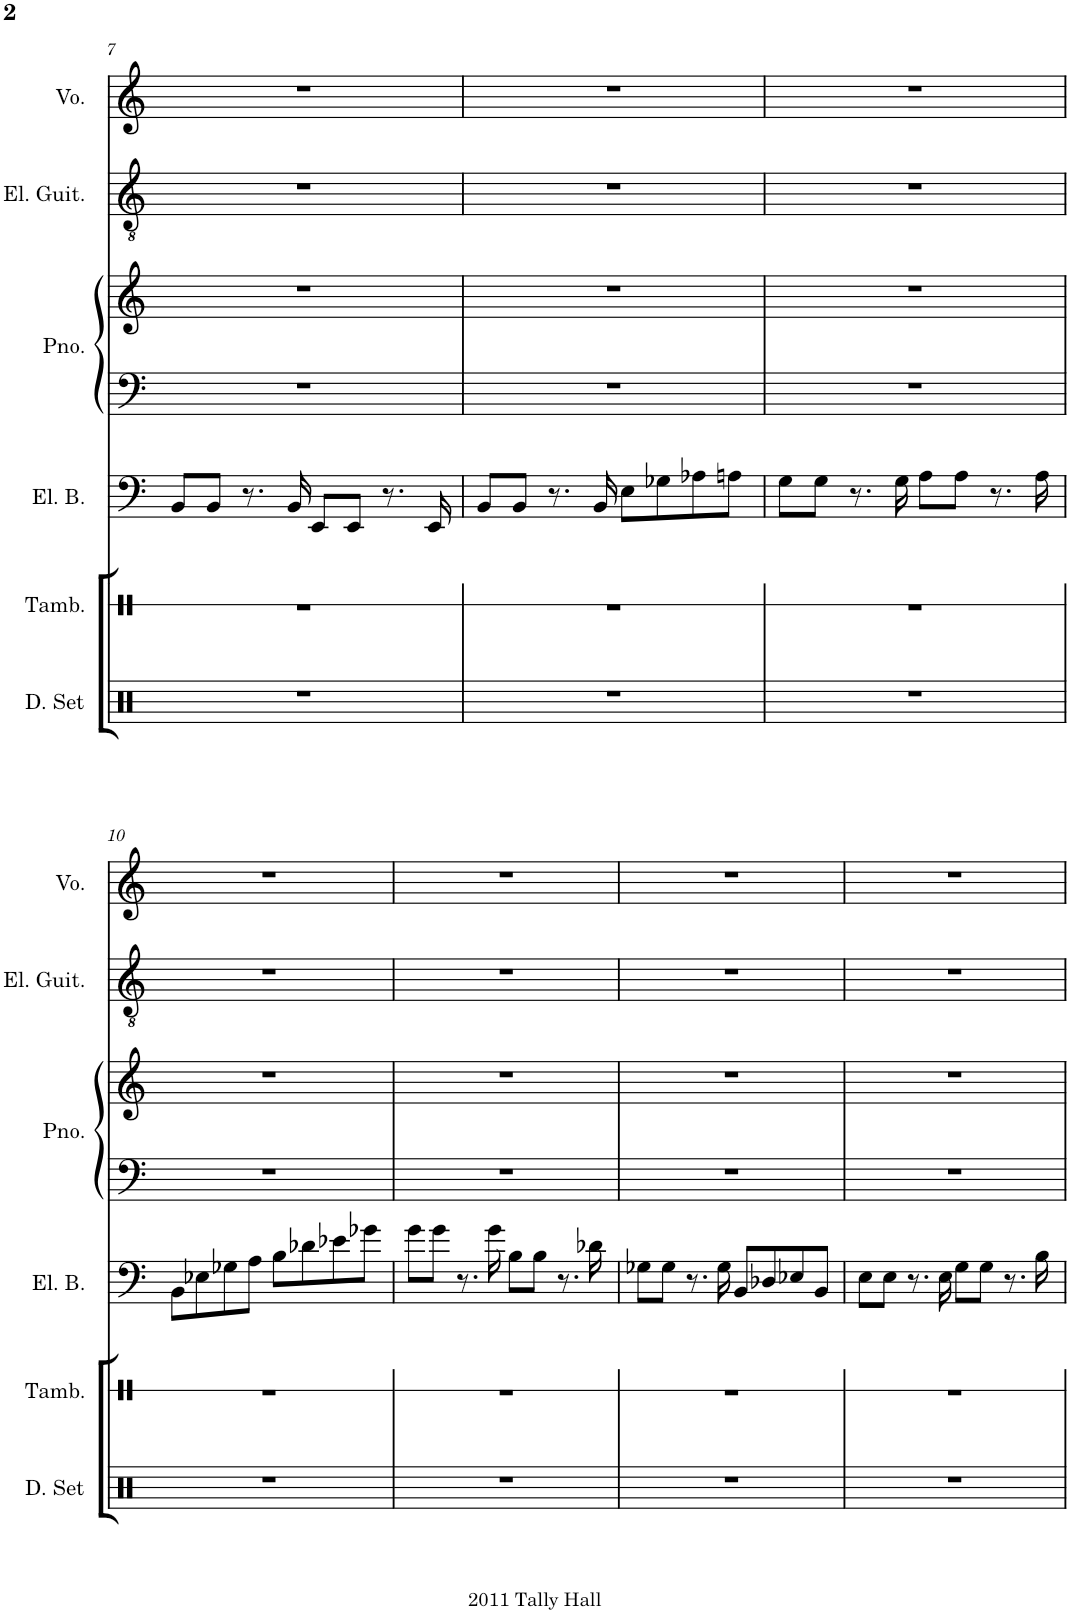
**kern	**kern	**kern	**kern	**kern	**kern	**kern
*part6	*part5	*part4	*part3	*part3	*part2	*part1
*staff7	*staff6	*staff5	*staff4	*staff3	*staff2	*staff1
*I"Drumset	*I"Tambourine	*I"Electric Bass	*I"Piano	*	*I"Electric Guitar	*I"Voice
*I'D. Set	*I'Tamb.	*I'El. B.	*I'Pno.	*	*I'El. Guit.	*I'Vo.
!!LO:PB:g=z
*clefX	*clefX	*clefF4	*clefF4	*clefG2	*clefGv2	*clefG2
*	*	*Trd7c12	*	*	*	*
*k[]	*k[]	*k[]	*k[]	*k[]	*k[]	*k[]
*M4/4	*M4/4	*M4/4	*M4/4	*M4/4	*M4/4	*M4/4
=7	=7	=7	=7	=7	=7	=7
1r	1r	8BB/L	1r	1r	1r	1r
.	.	8BB/J	.	.	.	.
.	.	8.r	.	.	.	.
.	.	16BB/	.	.	.	.
.	.	8EE/L	.	.	.	.
.	.	8EE/J	.	.	.	.
.	.	8.r	.	.	.	.
.	.	16EE/	.	.	.	.
=8	=8	=8	=8	=8	=8	=8
1r	1r	8BB/L	1r	1r	1r	1r
.	.	8BB/J	.	.	.	.
.	.	8.r	.	.	.	.
.	.	16BB/	.	.	.	.
.	.	8E\L	.	.	.	.
.	.	8G-X\	.	.	.	.
.	.	8A-X\	.	.	.	.
.	.	8An\J	.	.	.	.
=9	=9	=9	=9	=9	=9	=9
1r	1r	8G\L	1r	1r	1r	1r
.	.	8G\J	.	.	.	.
.	.	8.r	.	.	.	.
.	.	16G\	.	.	.	.
.	.	8A\L	.	.	.	.
.	.	8A\J	.	.	.	.
.	.	8.r	.	.	.	.
.	.	16A\	.	.	.	.
!!LO:LB:g=z
=10	=10	=10	=10	=10	=10	=10
1r	1r	8BB\L	1r	1r	1r	1r
.	.	8E-X\	.	.	.	.
.	.	8G-X\	.	.	.	.
.	.	8A\J	.	.	.	.
.	.	8B\L	.	.	.	.
.	.	8d-X\	.	.	.	.
.	.	8e-X\	.	.	.	.
.	.	8g-X\J	.	.	.	.
=11	=11	=11	=11	=11	=11	=11
1r	1r	8g\L	1r	1r	1r	1r
.	.	8g\J	.	.	.	.
.	.	8.r	.	.	.	.
.	.	16g\	.	.	.	.
.	.	8B\L	.	.	.	.
.	.	8B\J	.	.	.	.
.	.	8.r	.	.	.	.
.	.	16d-X\	.	.	.	.
=12	=12	=12	=12	=12	=12	=12
1r	1r	8G-X\L	1r	1r	1r	1r
.	.	8G-\J	.	.	.	.
.	.	8.r	.	.	.	.
.	.	16G-\	.	.	.	.
.	.	8BB/L	.	.	.	.
.	.	8D-X/	.	.	.	.
.	.	8E-X/	.	.	.	.
.	.	8BB/J	.	.	.	.
=13	=13	=13	=13	=13	=13	=13
1r	1r	8E\L	1r	1r	1r	1r
.	.	8E\J	.	.	.	.
.	.	8.r	.	.	.	.
.	.	16E\	.	.	.	.
.	.	8G\L	.	.	.	.
.	.	8G\J	.	.	.	.
.	.	8.r	.	.	.	.
.	.	16B\	.	.	.	.
=	=	=	=	=	=	=
*-	*-	*-	*-	*-	*-	*-
